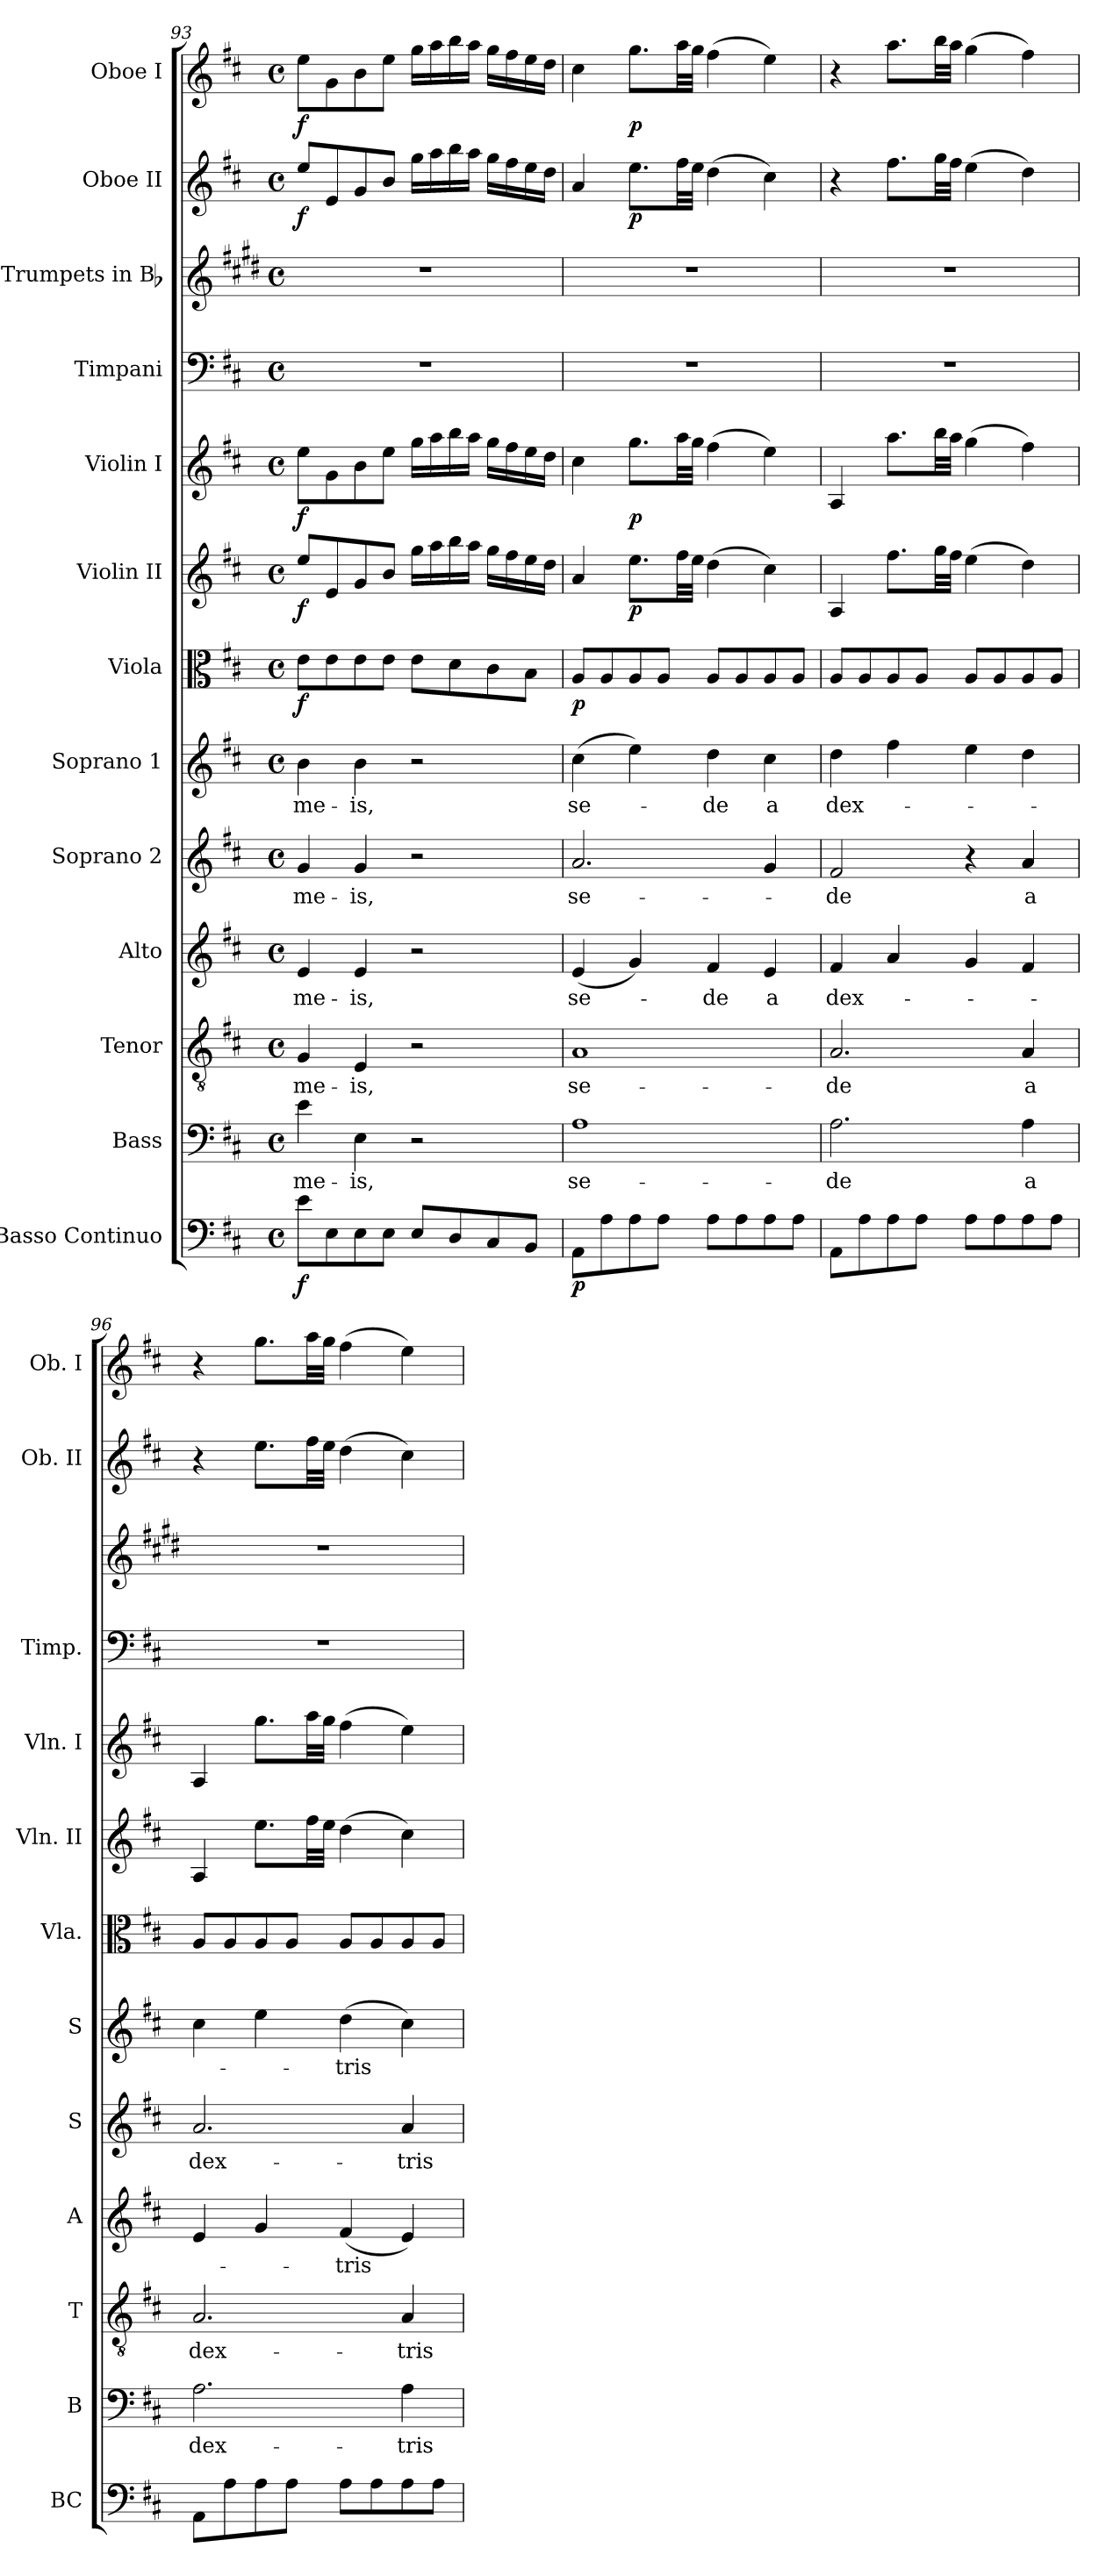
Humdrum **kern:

**kern	**dynam	**kern	**text	**kern	**text	**kern	**text	**kern	**text	**kern	**text	**kern	**dynam	**kern	**dynam	**kern	**dynam	**kern	**kern	**kern	**dynam	**kern	**dynam
*part13	*part13	*part12	*part12	*part11	*part11	*part10	*part10	*part9	*part9	*part8	*part8	*part7	*part7	*part6	*part6	*part5	*part5	*part4	*part3	*part2	*part2	*part1	*part1
*staff13	*staff13	*staff12	*staff12	*staff11	*staff11	*staff10	*staff10	*staff9	*staff9	*staff8	*staff8	*staff7	*staff7	*staff6	*staff6	*staff5	*staff5	*staff4	*staff3	*staff2	*staff2	*staff1	*staff1
*I"Basso Continuo	*	*I"Bass	*	*I"Tenor	*	*I"Alto	*	*I"Soprano 2	*	*I"Soprano 1	*	*I"Viola	*	*I"Violin II	*	*I"Violin I	*	*I"Timpani	*I"Trumpets in Bb	*I"Oboe II	*	*I"Oboe I	*
*I'BC	*	*I'B	*	*I'T	*	*I'A	*	*I'S	*	*I'S	*	*I'Vla.	*	*I'Vln. II	*	*I'Vln. I	*	*I'Timp.	*	*I'Ob. II	*	*I'Ob. I	*
*clefF4	*	*clefF4	*	*clefGv2	*	*clefG2	*	*clefG2	*	*clefG2	*	*clefC3	*	*clefG2	*	*clefG2	*	*clefF4	*clefG2	*clefG2	*	*clefG2	*
*	*	*	*	*	*	*	*	*	*	*	*	*	*	*	*	*	*	*	*ITrd1c2	*	*	*	*
*k[f#c#]	*	*k[f#c#]	*	*k[f#c#]	*	*k[f#c#]	*	*k[f#c#]	*	*k[f#c#]	*	*k[f#c#]	*	*k[f#c#]	*	*k[f#c#]	*	*k[f#c#]	*k[f#c#]	*k[f#c#]	*	*k[f#c#]	*
*D:	*	*D:	*	*D:	*	*D:	*	*D:	*	*D:	*	*D:	*	*D:	*	*D:	*	*D:	*D:	*D:	*	*D:	*
*M4/4	*	*M4/4	*	*M4/4	*	*M4/4	*	*M4/4	*	*M4/4	*	*M4/4	*	*M4/4	*	*M4/4	*	*M4/4	*M4/4	*M4/4	*	*M4/4	*
*met(c)	*	*met(c)	*	*met(c)	*	*met(c)	*	*met(c)	*	*met(c)	*	*met(c)	*	*met(c)	*	*met(c)	*	*met(c)	*met(c)	*met(c)	*	*met(c)	*
=93	=93	=93	=93	=93	=93	=93	=93	=93	=93	=93	=93	=93	=93	=93	=93	=93	=93	=93	=93	=93	=93	=93	=93
!	!LO:DY:b	!	!LO:LY:b	!	!LO:LY:b	!	!LO:LY:b	!	!LO:LY:b	!	!LO:LY:b	!	!LO:DY:b	!	!LO:DY:b	!	!LO:DY:b	!	!	!	!LO:DY:b	!	!LO:DY:b
8e\L	f	4e\	me-	4G/	me-	4e/	me-	4g/	me-	4b\	me-	8e\L	f	8ee/L	f	8ee\L	f	1r	1r	8ee/L	f	8ee\L	f
8E\	.	.	.	.	.	.	.	.	.	.	.	8e\	.	8e/	.	8g\	.	.	.	8e/	.	8g\	.
!	!	!	!LO:LY:b	!	!LO:LY:b	!	!LO:LY:b	!	!LO:LY:b	!	!LO:LY:b	!	!	!	!	!	!	!	!	!	!	!	!
8E\	.	4E\	-is,	4E/	-is,	4e/	-is,	4g/	-is,	4b\	-is,	8e\	.	8g/	.	8b\	.	.	.	8g/	.	8b\	.
8E\J	.	.	.	.	.	.	.	.	.	.	.	8e\J	.	8b/J	.	8ee\J	.	.	.	8b/J	.	8ee\J	.
8E/L	.	2r	.	2r	.	2r	.	2r	.	2r	.	8e\L	.	16gg\LL	.	16gg\LL	.	.	.	16gg\LL	.	16gg\LL	.
.	.	.	.	.	.	.	.	.	.	.	.	.	.	16aa\	.	16aa\	.	.	.	16aa\	.	16aa\	.
8D/	.	.	.	.	.	.	.	.	.	.	.	8d\	.	16bb\	.	16bb\	.	.	.	16bb\	.	16bb\	.
.	.	.	.	.	.	.	.	.	.	.	.	.	.	16aa\JJ	.	16aa\JJ	.	.	.	16aa\JJ	.	16aa\JJ	.
8C#/	.	.	.	.	.	.	.	.	.	.	.	8c#\	.	16gg\LL	.	16gg\LL	.	.	.	16gg\LL	.	16gg\LL	.
.	.	.	.	.	.	.	.	.	.	.	.	.	.	16ff#\	.	16ff#\	.	.	.	16ff#\	.	16ff#\	.
8BB/J	.	.	.	.	.	.	.	.	.	.	.	8B\J	.	16ee\	.	16ee\	.	.	.	16ee\	.	16ee\	.
.	.	.	.	.	.	.	.	.	.	.	.	.	.	16dd\JJ	.	16dd\JJ	.	.	.	16dd\JJ	.	16dd\JJ	.
!!LO:PB:g=z
=94	=94	=94	=94	=94	=94	=94	=94	=94	=94	=94	=94	=94	=94	=94	=94	=94	=94	=94	=94	=94	=94	=94	=94
!	!LO:DY:b	!	!LO:LY:b	!	!LO:LY:b	!	!LO:LY:b	!	!LO:LY:b	!	!LO:LY:b	!	!LO:DY:b	!	!	!	!	!	!	!	!	!	!
8AA\L	p	1A	se-	1A	se-	(<4e/	se-	2.a/	se-	(4cc#\	se-	8A/L	p	4a/	.	4cc#\	.	1r	1r	4a/	.	4cc#\	.
8A\	.	.	.	.	.	.	.	.	.	.	.	8A/	.	.	.	.	.	.	.	.	.	.	.
!	!	!	!	!	!	!	!	!	!	!	!	!	!	!	!LO:DY:b	!	!LO:DY:b	!	!	!	!LO:DY:b	!	!LO:DY:b
8A\	.	.	.	.	.	4g/)	.	.	.	4ee\)	.	8A/	.	8.ee\L	p	8.gg\L	p	.	.	8.ee\L	p	8.gg\L	p
8A\J	.	.	.	.	.	.	.	.	.	.	.	8A/J	.	.	.	.	.	.	.	.	.	.	.
.	.	.	.	.	.	.	.	.	.	.	.	.	.	32ff#\LL	.	32aa\LL	.	.	.	32ff#\LL	.	32aa\LL	.
.	.	.	.	.	.	.	.	.	.	.	.	.	.	32ee\JJJ	.	32gg\JJJ	.	.	.	32ee\JJJ	.	32gg\JJJ	.
!	!	!	!	!	!	!	!LO:LY:b	!	!	!	!LO:LY:b	!	!	!	!	!	!	!	!	!	!	!	!
8A\L	.	.	.	.	.	4f#/	-de	.	.	4dd\	-de	8A/L	.	(4dd\	.	(4ff#\	.	.	.	(4dd\	.	(4ff#\	.
8A\	.	.	.	.	.	.	.	.	.	.	.	8A/	.	.	.	.	.	.	.	.	.	.	.
!	!	!	!	!	!	!	!LO:LY:b	!	!	!	!LO:LY:b	!	!	!	!	!	!	!	!	!	!	!	!
8A\	.	.	.	.	.	4e/	a	4g/	.	4cc#\	a	8A/	.	4cc#\)	.	4ee\)	.	.	.	4cc#\)	.	4ee\)	.
8A\J	.	.	.	.	.	.	.	.	.	.	.	8A/J	.	.	.	.	.	.	.	.	.	.	.
=95	=95	=95	=95	=95	=95	=95	=95	=95	=95	=95	=95	=95	=95	=95	=95	=95	=95	=95	=95	=95	=95	=95	=95
!	!	!	!LO:LY:b	!	!LO:LY:b	!	!LO:LY:b	!	!LO:LY:b	!	!LO:LY:b	!	!	!	!	!	!	!	!	!	!	!	!
8AA\L	.	2.A\	-de	2.A/	-de	4f#/	dex-	2f#/	-de	4dd\	dex-	8A/L	.	4A/	.	4A/	.	1r	1r	4r	.	4r	.
8A\	.	.	.	.	.	.	.	.	.	.	.	8A/	.	.	.	.	.	.	.	.	.	.	.
8A\	.	.	.	.	.	4a/	.	.	.	4ff#\	.	8A/	.	8.ff#\L	.	8.aa\L	.	.	.	8.ff#\L	.	8.aa\L	.
8A\J	.	.	.	.	.	.	.	.	.	.	.	8A/J	.	.	.	.	.	.	.	.	.	.	.
.	.	.	.	.	.	.	.	.	.	.	.	.	.	32gg\LL	.	32bb\LL	.	.	.	32gg\LL	.	32bb\LL	.
.	.	.	.	.	.	.	.	.	.	.	.	.	.	32ff#\JJJ	.	32aa\JJJ	.	.	.	32ff#\JJJ	.	32aa\JJJ	.
8A\L	.	.	.	.	.	4g/	.	4r	.	4ee\	.	8A/L	.	(4ee\	.	(4gg\	.	.	.	(4ee\	.	(4gg\	.
8A\	.	.	.	.	.	.	.	.	.	.	.	8A/	.	.	.	.	.	.	.	.	.	.	.
!	!	!	!LO:LY:b	!	!LO:LY:b	!	!	!	!LO:LY:b	!	!	!	!	!	!	!	!	!	!	!	!	!	!
8A\	.	4A\	a	4A/	a	4f#/	.	4a/	a	4dd\	.	8A/	.	4dd\)	.	4ff#\)	.	.	.	4dd\)	.	4ff#\)	.
8A\J	.	.	.	.	.	.	.	.	.	.	.	8A/J	.	.	.	.	.	.	.	.	.	.	.
=96	=96	=96	=96	=96	=96	=96	=96	=96	=96	=96	=96	=96	=96	=96	=96	=96	=96	=96	=96	=96	=96	=96	=96
!	!	!	!LO:LY:b	!	!LO:LY:b	!	!	!	!LO:LY:b	!	!	!	!	!	!	!	!	!	!	!	!	!	!
8AA\L	.	2.A\	dex-	2.A/	dex-	4e/	.	2.a/	dex-	4cc#\	.	8A/L	.	4A/	.	4A/	.	1r	1r	4r	.	4r	.
8A\	.	.	.	.	.	.	.	.	.	.	.	8A/	.	.	.	.	.	.	.	.	.	.	.
8A\	.	.	.	.	.	4g/	.	.	.	4ee\	.	8A/	.	8.ee\L	.	8.gg\L	.	.	.	8.ee\L	.	8.gg\L	.
8A\J	.	.	.	.	.	.	.	.	.	.	.	8A/J	.	.	.	.	.	.	.	.	.	.	.
.	.	.	.	.	.	.	.	.	.	.	.	.	.	32ff#\LL	.	32aa\LL	.	.	.	32ff#\LL	.	32aa\LL	.
.	.	.	.	.	.	.	.	.	.	.	.	.	.	32ee\JJJ	.	32gg\JJJ	.	.	.	32ee\JJJ	.	32gg\JJJ	.
!	!	!	!	!	!	!	!LO:LY:b	!	!	!	!LO:LY:b	!	!	!	!	!	!	!	!	!	!	!	!
8A\L	.	.	.	.	.	(<4f#/	-tris	.	.	(4dd\	-tris	8A/L	.	(4dd\	.	(4ff#\	.	.	.	(4dd\	.	(4ff#\	.
8A\	.	.	.	.	.	.	.	.	.	.	.	8A/	.	.	.	.	.	.	.	.	.	.	.
!	!	!	!LO:LY:b	!	!LO:LY:b	!	!	!	!LO:LY:b	!	!	!	!	!	!	!	!	!	!	!	!	!	!
8A\	.	4A\	-tris	4A/	-tris	4e/)	.	4a/	-tris	4cc#\)	.	8A/	.	4cc#\)	.	4ee\)	.	.	.	4cc#\)	.	4ee\)	.
8A\J	.	.	.	.	.	.	.	.	.	.	.	8A/J	.	.	.	.	.	.	.	.	.	.	.
=	=	=	=	=	=	=	=	=	=	=	=	=	=	=	=	=	=	=	=	=	=	=	=
*-	*-	*-	*-	*-	*-	*-	*-	*-	*-	*-	*-	*-	*-	*-	*-	*-	*-	*-	*-	*-	*-	*-	*-
